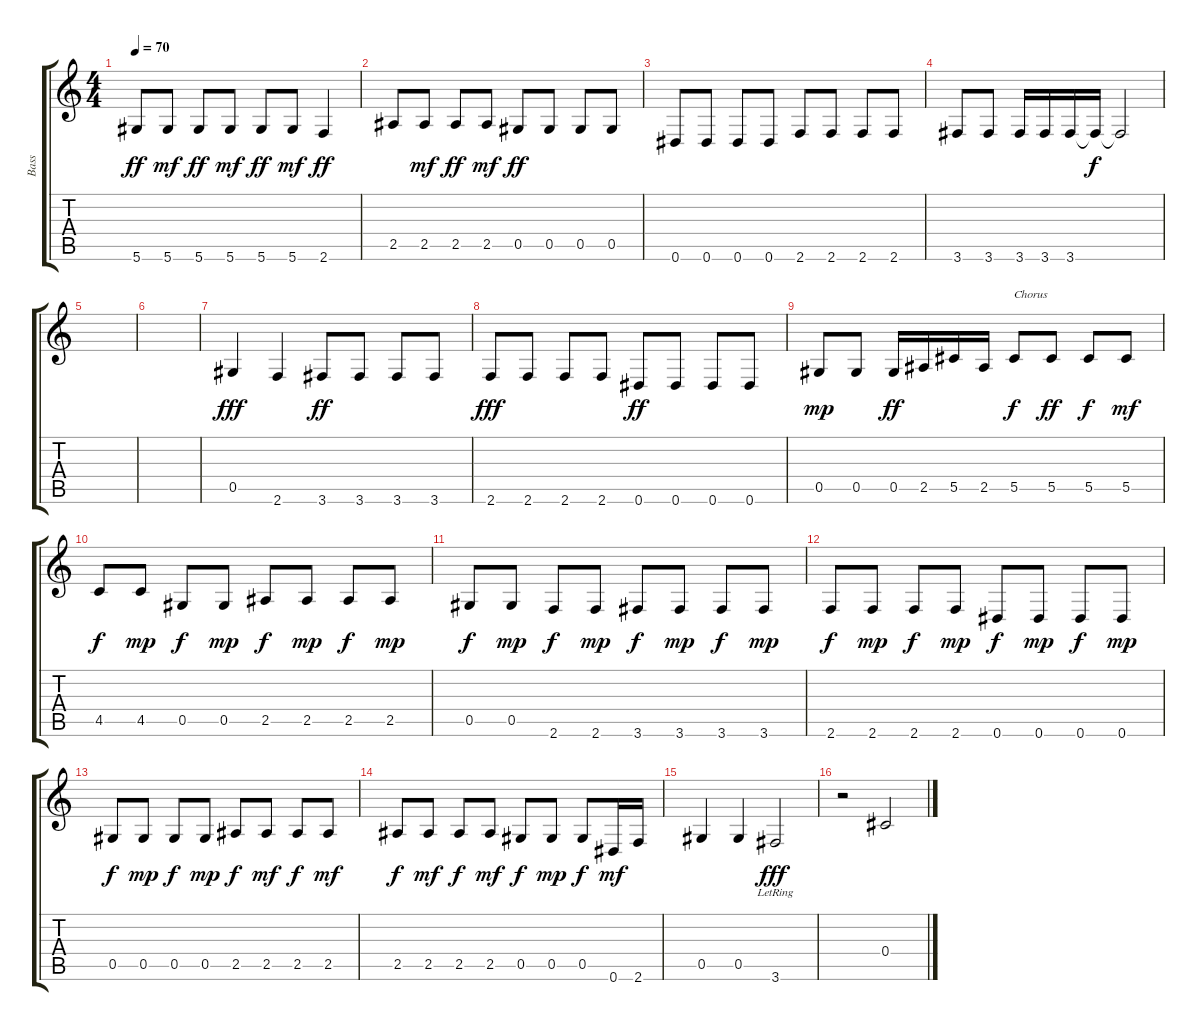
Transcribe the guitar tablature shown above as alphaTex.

\track ("Bass" "Bass") {instrument electricbassfinger}
\staff {score tabs}
\tuning (Eb4 Bb3 Gb3 Db3 Ab2 Eb2) {hide}
\ts (4 4)
\tempo 70
\clef g2
\ks c
5.6.8{dy ff} 5.6.8{dy mf} 5.6.8{dy ff} 5.6.8{dy mf} 5.6.8{dy ff} 5.6.8{dy mf} 2.6.4{dy ff} |
2.5.8 2.5.8{dy mf} 2.5.8{dy ff} 2.5.8{dy mf} 0.5.8{dy ff} 0.5.8 0.5.8 0.5.8 |
0.6.8 0.6.8 0.6.8 0.6.8 2.6.8 2.6.8 2.6.8 2.6.8 |
3.6.8 3.6.8 3.6.16 3.6.16 3.6.16 3.6{t}.16{dy f} 3.6{t}.2 |
|
|
0.5.4{dy fff} 2.6.4 3.6.8{dy ff} 3.6.8 3.6.8 3.6.8 |
2.6.8{dy fff} 2.6.8 2.6.8 2.6.8 0.6.8{dy ff} 0.6.8 0.6.8 0.6.8 |
0.5.8{dy mp} 0.5.8 0.5.16{dy ff} 2.5.16 5.5.16 2.5.16 5.5.8{txt "Chorus" dy f} 5.5.8{dy ff} 5.5.8{dy f} 5.5.8{dy mf} |
4.5.8{dy f} 4.5.8{dy mp} 0.5.8{dy f} 0.5.8{dy mp} 2.5.8{dy f} 2.5.8{dy mp} 2.5.8{dy f} 2.5.8{dy mp} |
0.5.8{dy f} 0.5.8{dy mp} 2.6.8{dy f} 2.6.8{dy mp} 3.6.8{dy f} 3.6.8{dy mp} 3.6.8{dy f} 3.6.8{dy mp} |
2.6.8{dy f} 2.6.8{dy mp} 2.6.8{dy f} 2.6.8{dy mp} 0.6.8{dy f} 0.6.8{dy mp} 0.6.8{dy f} 0.6.8{dy mp} |
0.5.8{dy f} 0.5.8{dy mp} 0.5.8{dy f} 0.5.8{dy mp} 2.5.8{dy f} 2.5.8{dy mf} 2.5.8{dy f} 2.5.8{dy mf} |
2.5.8{dy f} 2.5.8{dy mf} 2.5.8{dy f} 2.5.8{dy mf} 0.5.8{dy f} 0.5.8{dy mp} 0.5.8{dy f} 0.6.16{dy mf} 2.6.16 |
0.5.4 0.5.4 3.6{lr}.2{dy fff} |
r.2 0.4.2
